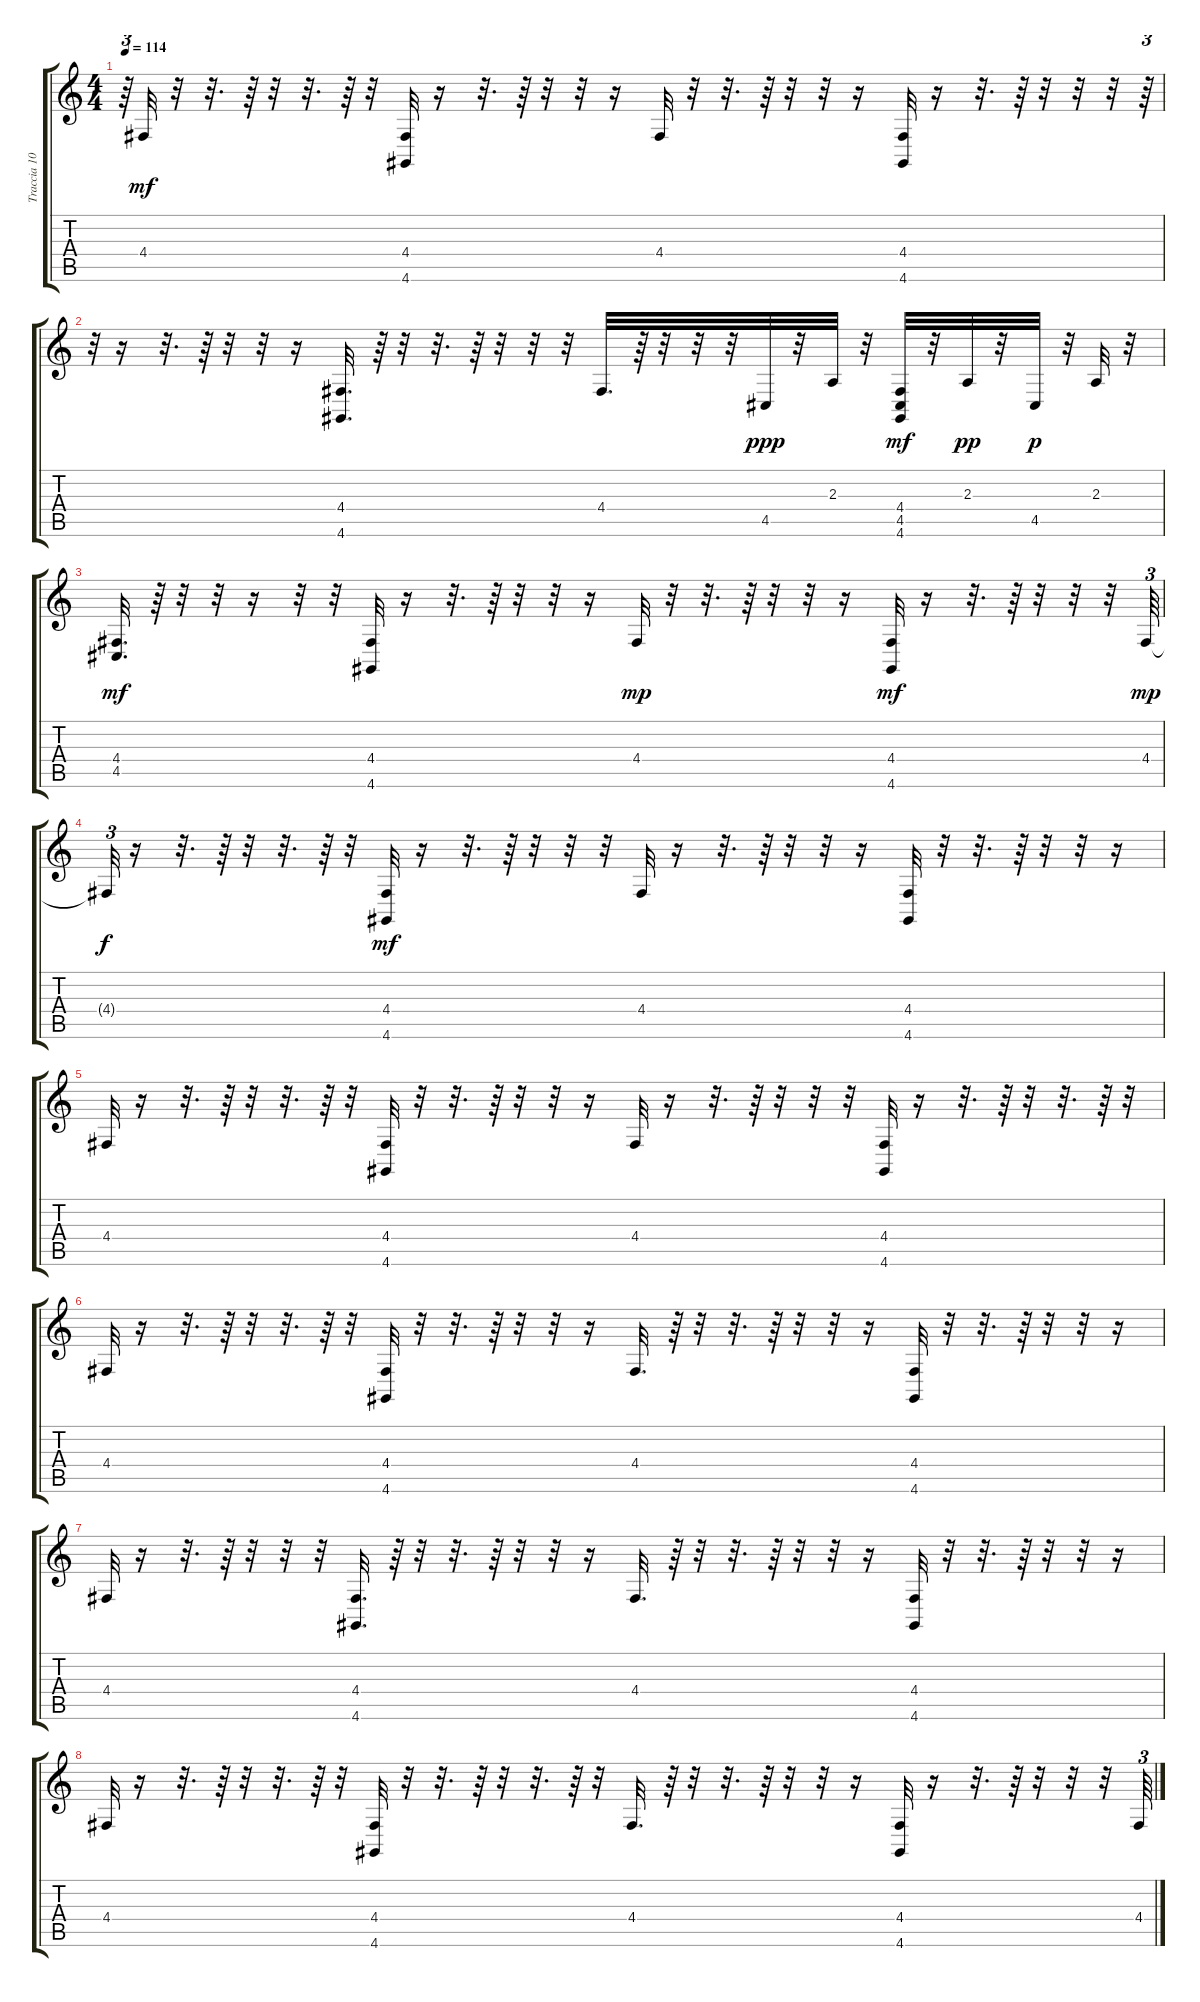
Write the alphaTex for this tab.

\track ("Traccia 10" "Traccia 10") {instrument violin}
\staff {score tabs}
\tuning (E4 B3 G3 D3 A2 E2) {hide}
\ts (4 4)
\tempo 114
\clef g2
\ks c
r.64{tu (3 2) dy mf} 4.4.32 r.32 r.32{d} r.64 r.32 r.32{d} r.64 r.32 (4.4 4.6).32 r.16 r.32{d} r.64 r.32 r.32 r.16 4.4.32 r.32 r.32{d} r.64 r.32 r.32 r.16 (4.4 4.6).32 r.16 r.32{d} r.64 r.32 r.32 r.32 r.64{tu (3 2)} |
r.32{tu (3 2)} r.16 r.32{d} r.64 r.32 r.32 r.16 (4.4 4.6).32{d} r.64 r.32 r.32{d} r.64 r.32 r.32 r.32 4.4.32{d} r.64 r.32 r.32 r.32 4.5.32{dy ppp} r.32 2.3.32 r.32 (4.4 4.5 4.6).32{dy mf} r.32 2.3.32{dy pp} r.32 4.5.32{dy p} r.32{tu (3 2)} 2.3.32 r.32 |
(4.4 4.5).32{d dy mf} r.64 r.32 r.32 r.16 r.32 r.32 (4.4 4.6).32 r.16 r.32{d} r.64 r.32 r.32 r.16 4.4.32{dy mp} r.32 r.32{d} r.64 r.32 r.32 r.16 (4.4 4.6).32{dy mf} r.16 r.32{d} r.64 r.32 r.32 r.32 4.4.64{tu (3 2) dy mp} |
4.4{t}.32{tu (3 2) dy f} r.16 r.32{d} r.64 r.32 r.32{d} r.64 r.32 (4.4 4.6).32{dy mf} r.16 r.32{d} r.64 r.32 r.32 r.32 4.4.32 r.16 r.32{d} r.64 r.32 r.32 r.16 (4.4 4.6).32 r.32 r.32{d} r.64 r.32 r.32 r.16 |
4.4.32 r.16 r.32{d} r.64 r.32 r.32{d} r.64 r.32 (4.4 4.6).32 r.32 r.32{d} r.64 r.32 r.32 r.16 4.4.32 r.16 r.32{d} r.64 r.32 r.32 r.32 (4.4 4.6).32 r.16 r.32{d} r.64 r.32 r.32{d} r.64 r.32 |
4.4.32 r.16 r.32{d} r.64 r.32 r.32{d} r.64 r.32 (4.4 4.6).32 r.32 r.32{d} r.64 r.32 r.32 r.16 4.4.32{d} r.64 r.32 r.32{d} r.64 r.32 r.32 r.16 (4.4 4.6).32 r.32 r.32{d} r.64 r.32 r.32 r.16 |
4.4.32 r.16 r.32{d} r.64 r.32 r.32 r.32 (4.4 4.6).32{d} r.64 r.32 r.32{d} r.64 r.32 r.32 r.16 4.4.32{d} r.64 r.32 r.32{d} r.64 r.32 r.32 r.16 (4.4 4.6).32 r.32 r.32{d} r.64 r.32 r.32 r.16 |
4.4.32 r.16 r.32{d} r.64 r.32 r.32{d} r.64 r.32 (4.4 4.6).32 r.32 r.32{d} r.64 r.32 r.32{d} r.64 r.32 4.4.32{d} r.64 r.32 r.32{d} r.64 r.32 r.32 r.16 (4.4 4.6).32 r.16 r.32{d} r.64 r.32 r.32 r.32 4.4.64{tu (3 2)}
